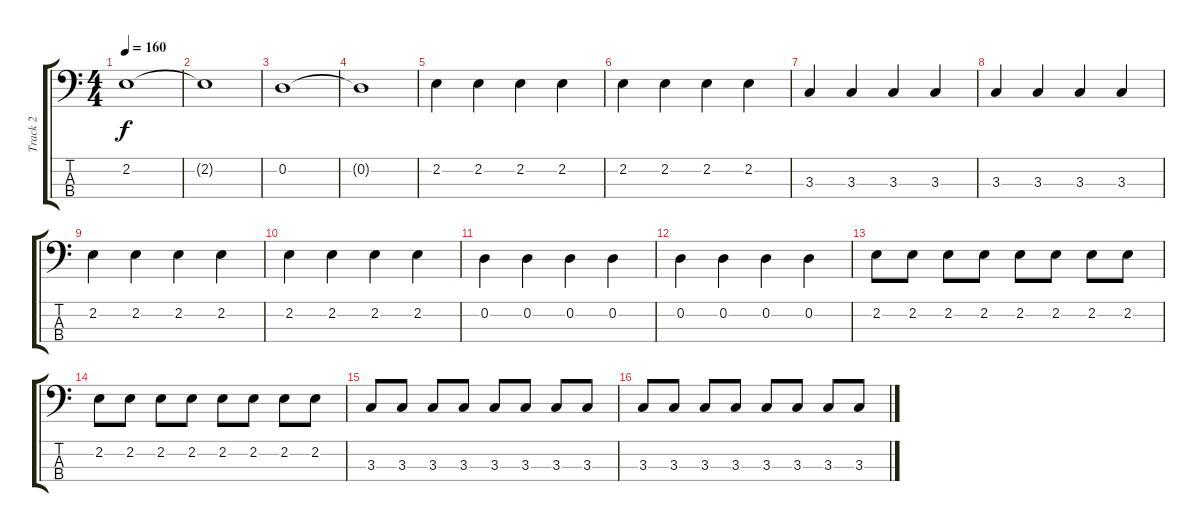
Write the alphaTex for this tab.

\track ("Track 2" "Track 2") {instrument electricbasspick}
\staff {score tabs}
\tuning (G2 D2 A1 E1) {hide}
\ts (4 4)
\tempo 160
\clef f4
\ks c
2.2.1{dy f} |
2.2{t}.1 |
0.2.1 |
0.2{t}.1 |
2.2.4 2.2.4 2.2.4 2.2.4 |
2.2.4 2.2.4 2.2.4 2.2.4 |
3.3.4 3.3.4 3.3.4 3.3.4 |
3.3.4 3.3.4 3.3.4 3.3.4 |
2.2.4 2.2.4 2.2.4 2.2.4 |
2.2.4 2.2.4 2.2.4 2.2.4 |
0.2.4 0.2.4 0.2.4 0.2.4 |
0.2.4 0.2.4 0.2.4 0.2.4 |
2.2.8 2.2.8 2.2.8 2.2.8 2.2.8 2.2.8 2.2.8 2.2.8 |
2.2.8 2.2.8 2.2.8 2.2.8 2.2.8 2.2.8 2.2.8 2.2.8 |
3.3.8 3.3.8 3.3.8 3.3.8 3.3.8 3.3.8 3.3.8 3.3.8 |
3.3.8 3.3.8 3.3.8 3.3.8 3.3.8 3.3.8 3.3.8 3.3.8
